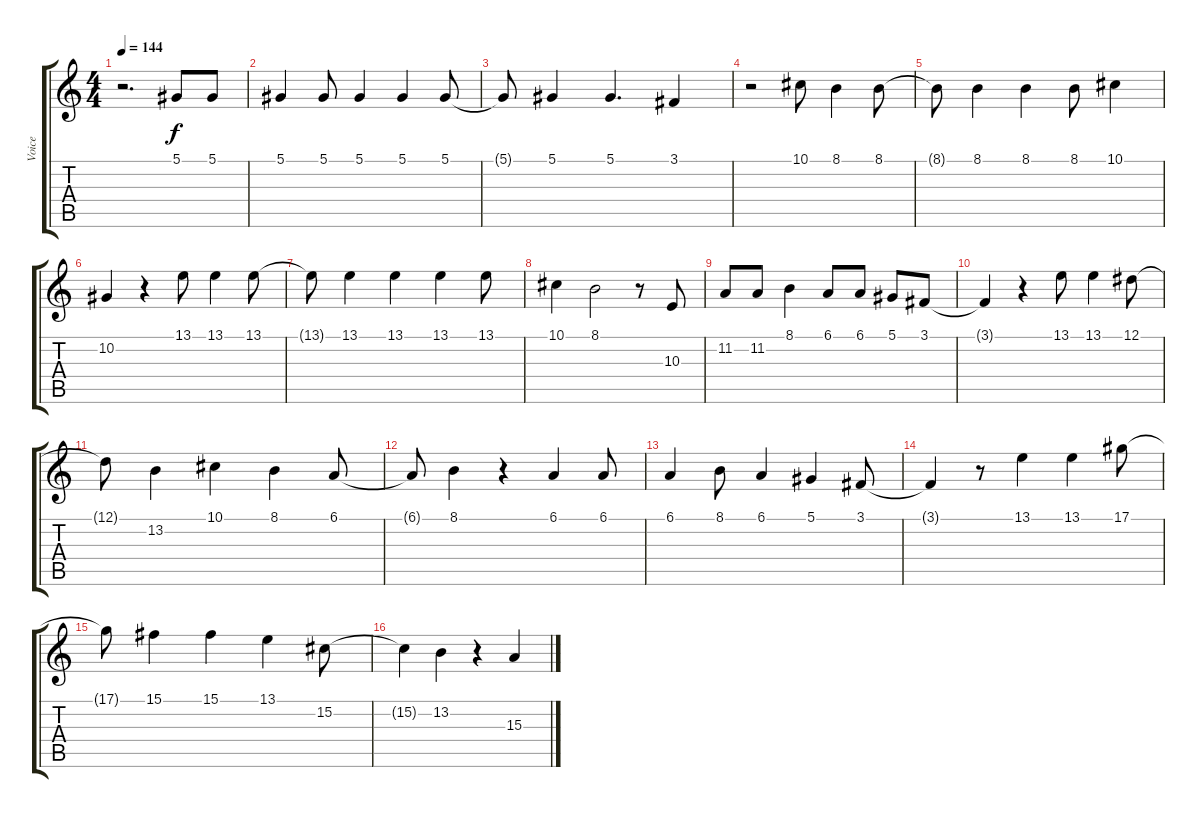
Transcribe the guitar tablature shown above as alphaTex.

\track ("Voice" "Voice") {mute instrument lead3calliope}
\staff {score tabs}
\tuning (Eb4 Bb3 Gb3 Db3 Ab2 Eb2) {hide}
\ts (4 4)
\tempo 144
\clef g2
\ks c
r.2{d dy f} 5.1.8 5.1.8 |
5.1.4 5.1.8 5.1.4 5.1.4 5.1.8 |
5.1{t}.8 5.1.4 5.1.4{d} 3.1.4 |
r.2 10.1.8 8.1.4 8.1.8 |
8.1{t}.8 8.1.4 8.1.4 8.1.8 10.1.4 |
10.2.4 r.4 13.1.8 13.1.4 13.1.8 |
13.1{t}.8 13.1.4 13.1.4 13.1.4 13.1.8 |
10.1.4 8.1.2 r.8 10.3.8 |
11.2.8 11.2.8 8.1.4 6.1.8 6.1.8 5.1.8 3.1.8 |
3.1{t}.4 r.4 13.1.8 13.1.4 12.1.8 |
12.1{t}.8 13.2.4 10.1.4 8.1.4 6.1.8 |
6.1{t}.8 8.1.4 r.4 6.1.4 6.1.8 |
6.1.4 8.1.8 6.1.4 5.1.4 3.1.8 |
3.1{t}.4 r.8 13.1.4 13.1.4 17.1.8 |
17.1{t}.8 15.1.4 15.1.4 13.1.4 15.2.8 |
15.2{t}.4 13.2.4 r.4 15.3.4
